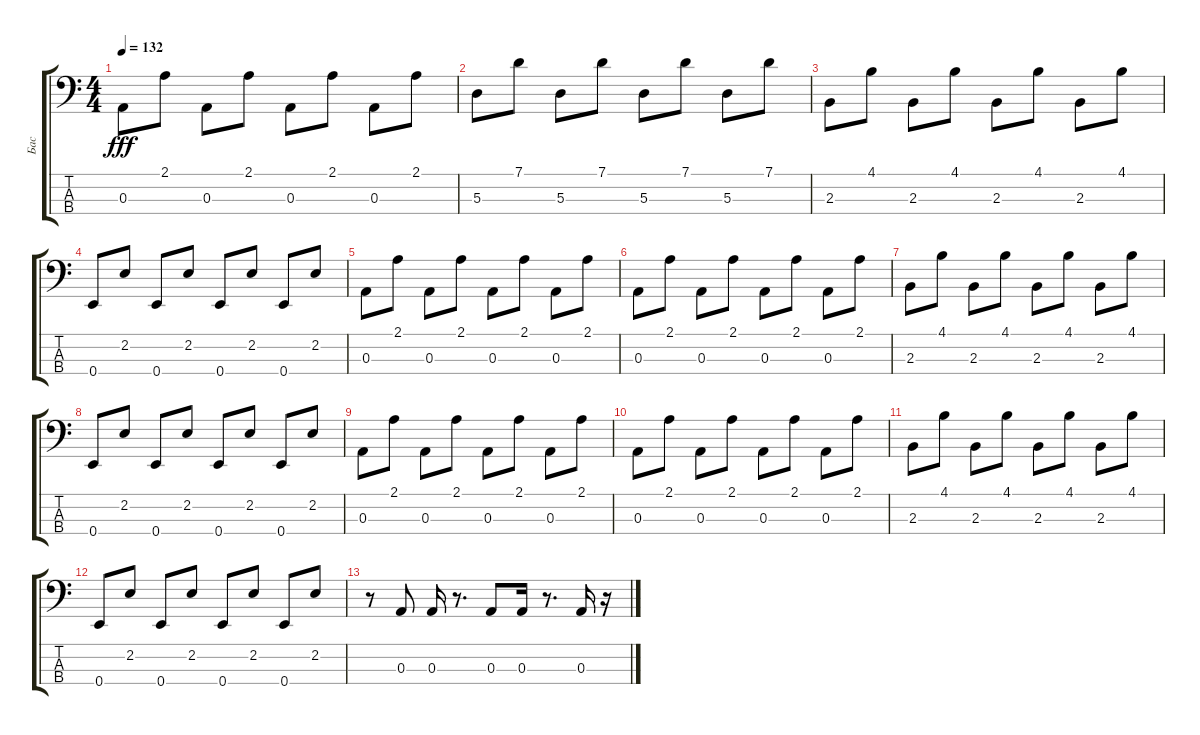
\track ("Бас" "Бас") {instrument fretlessbass}
\staff {score tabs}
\tuning (G2 D2 A1 E1) {hide}
\ts (4 4)
\tempo 132
\clef f4
\ks c
0.3.8{dy fff} 2.1.8 0.3.8 2.1.8 0.3.8 2.1.8 0.3.8 2.1.8 |
5.3.8 7.1.8 5.3.8 7.1.8 5.3.8 7.1.8 5.3.8 7.1.8 |
2.3.8 4.1.8 2.3.8 4.1.8 2.3.8 4.1.8 2.3.8 4.1.8 |
0.4.8 2.2.8 0.4.8 2.2.8 0.4.8 2.2.8 0.4.8 2.2.8 |
0.3.8 2.1.8 0.3.8 2.1.8 0.3.8 2.1.8 0.3.8 2.1.8 |
0.3.8 2.1.8 0.3.8 2.1.8 0.3.8 2.1.8 0.3.8 2.1.8 |
2.3.8 4.1.8 2.3.8 4.1.8 2.3.8 4.1.8 2.3.8 4.1.8 |
0.4.8 2.2.8 0.4.8 2.2.8 0.4.8 2.2.8 0.4.8 2.2.8 |
0.3.8 2.1.8 0.3.8 2.1.8 0.3.8 2.1.8 0.3.8 2.1.8 |
0.3.8 2.1.8 0.3.8 2.1.8 0.3.8 2.1.8 0.3.8 2.1.8 |
2.3.8 4.1.8 2.3.8 4.1.8 2.3.8 4.1.8 2.3.8 4.1.8 |
0.4.8 2.2.8 0.4.8 2.2.8 0.4.8 2.2.8 0.4.8 2.2.8 |
r.8 0.3.8 0.3.16 r.8{d} 0.3.8 0.3.16 r.8{d} 0.3.16 r.16
